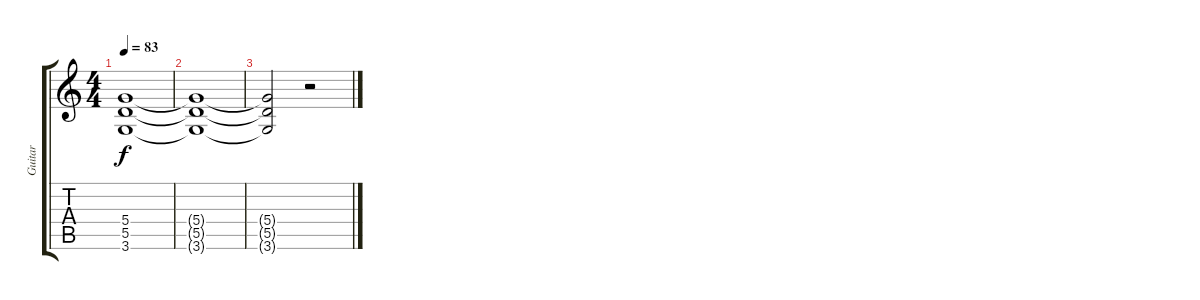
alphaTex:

\track ("Guitar " "Guitar ") {instrument distortionguitar}
\staff {score tabs}
\tuning (E4 B3 G3 D3 A2 E2) {hide}
\ts (4 4)
\tempo 83
\clef g2
\ks c
(5.4{t} 5.5{t} 3.6{t}).1{dy f} |
(5.4{t} 5.5{t} 3.6{t}).1 |
(5.4{t} 5.5{t} 3.6{t}).2 r.2
